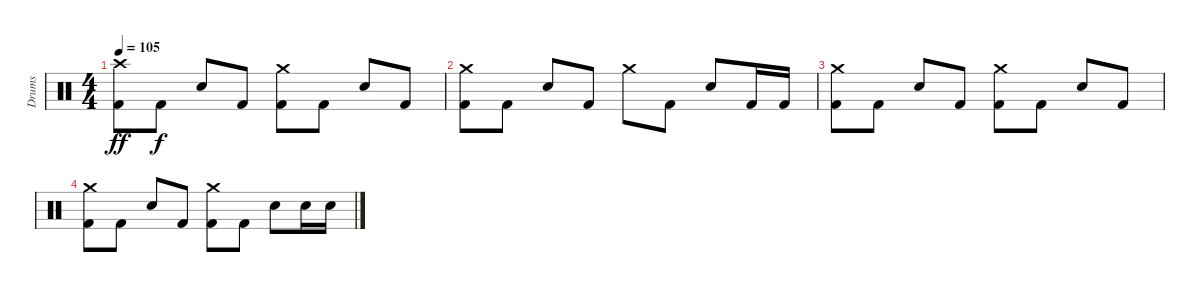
\track ("Drums" "Drums") {instrument percussion}
\staff {score}
\articulation defaults
\ts (4 4)
\tempo 105
\clef neutral
\ks c
("Crash high (hit)" "Kick (hit) 2").8{dy ff volume 8} "Kick (hit) 2".8{dy f} "Snare (hit) 2".8 "Kick (hit) 2".8 ("Crash medium (hit)" "Kick (hit) 2").8 "Kick (hit) 2".8 "Snare (hit) 2".8 "Kick (hit) 2".8 |
("Crash medium (hit)" "Kick (hit) 2").8{volume 7} "Kick (hit) 2".8 "Snare (hit) 2".8 "Kick (hit) 2".8 "Crash medium (hit)".8 "Kick (hit) 2".8 "Snare (hit) 2".8 "Kick (hit) 2".16 "Kick (hit) 2".16 |
("Crash medium (hit)" "Kick (hit) 2").8{volume 6} "Kick (hit) 2".8 "Snare (hit) 2".8 "Kick (hit) 2".8 ("Crash medium (hit)" "Kick (hit) 2").8 "Kick (hit) 2".8 "Snare (hit) 2".8 "Kick (hit) 2".8 |
("Crash medium (hit)" "Kick (hit) 2").8{volume 5} "Kick (hit) 2".8 "Snare (hit) 2".8 "Kick (hit) 2".8 ("Crash medium (hit)" "Kick (hit) 2").8{volume 3} "Kick (hit) 2".8 "Snare (hit) 2".8 "Snare (hit) 2".16 "Snare (hit) 2".16
